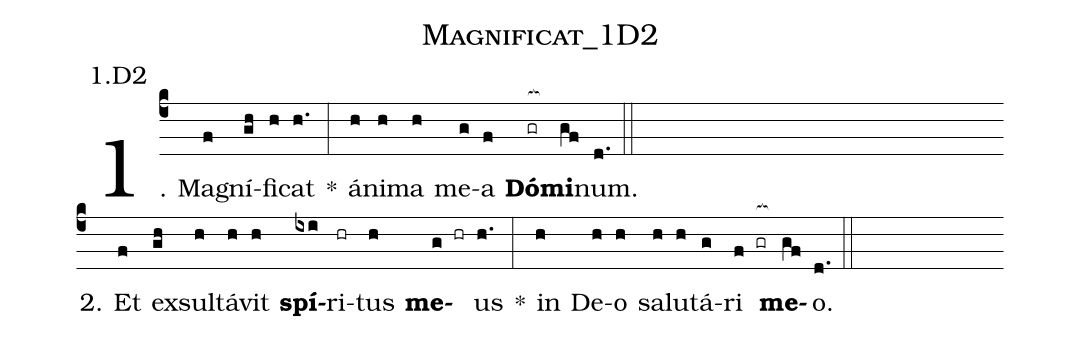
name: Magnificat_1D2;
annotation: 1.D2;
%%
(c4)1. Ma(f)gní(gh)fi(h)cat(h.) *(:) á(h)ni(h)ma(h) me(g)a(f) <b>Dó</b>(gr[ocb:1{])<b>mi</b>(gf[ocb:0}])num.(d.) (::) (Z-)
2. Et(f) ex(gh)sul(h)tá(h)vit(h) <b>spí</b>(ixi)ri(hr)tus(h) <b>me</b>(g hr)us(h.) *(:) in(h) De(h)o(h) sa(h)lu(h)tá(g)ri(f gr[ocb:1{]) <b>me</b>(gf[ocb:0}])o.(d.) (::)


%E(h) u(h) o(g) u(f) a(gf) e.(d.) (::)
